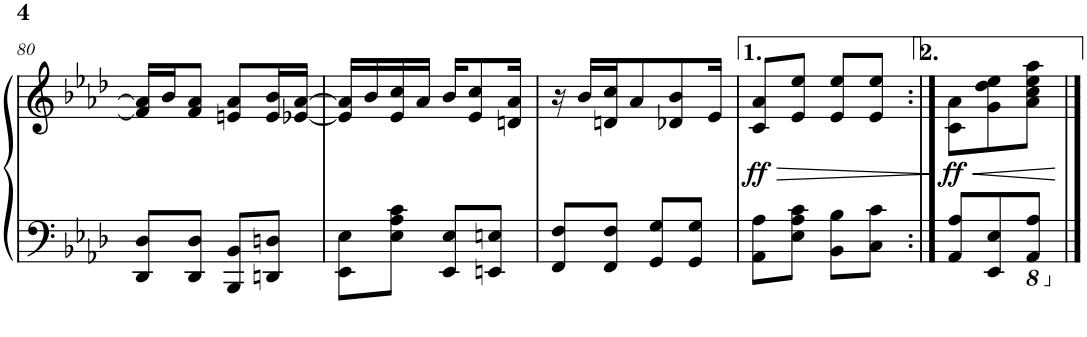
**kern	**kern	**dynam
*part1	*part1	*part1
*staff2	*staff1	*staff1/2
*I"Honky Tonk Piano	*	*
*I'Hnk. Pno.	*	*
!!LO:PB:g=z
*clefF4	*clefG2	*
*k[b-e-a-d-]	*k[b-e-a-d-]	*
*M2/4	*M2/4	*
=80	=80	=80
8DD-/ 8D-/L	16f/] 16a-/]LL	.
.	16b-/J	.
8DD-/ 8D-/J	8f/ 8a-/J	.
8BBB-/ 8BB-/L	8en/ 8a-/L	.
8DDn/ 8Dn/J	16e/ 16b-/L	.
.	[16e-X/ [16a-/JJ	.
=81	=81	=81
8EE-\ 8E-\L	16e-/] 16a-/]LL	.
.	16b-/	.
8E-\ 8A-\ 8c\J	16e-/ 16cc/	.
.	16a-/JJ	.
8EE-/ 8E-/L	16b-/KL	.
.	8e-/ 8cc/	.
8EEn/ 8En/J	.	.
.	16dn/ 16a-/Jk	.
=82	=82	=82
8FF/ 8F/L	16r	.
.	16b-/LL	.
8FF/ 8F/J	16dn/ 16cc/J	.
.	8a-/	.
8GG/ 8G/L	.	.
.	8d-X/ 8b-/	.
8GG/ 8G/J	.	.
.	16e-/Jk	.
=83	=83	=83
!	!	!LO:HP:b
!	!	!LO:DY:n=1:b
8AA-\ 8A-\L	8c/ 8a-/L	> ff
8E-\ 8A-\ 8c\J	8e-/ 8ee-/J	.
8BB-\ 8B-\L	8e-/ 8ee-/L	.
8C\ 8c\J	8e-/ 8ee-/J	.
.	.	]
=84:|!	=84:|!	=84:|!
*M3/8	*M3/8	*
!	!	!LO:HP:b
!	!	!LO:DY:n=1:b
8AA-/ 8A-/L	8c\ 8a-\L	< ff
8EE-/ 8E-/	8g\ 8dd-\ 8ee-\	.
*8ba	*	*
8AAA-/ 8AA-/J	8a-\ 8cc\ 8ee-\ 8aa-\J	.
.	.	[
*X8ba	*	*
==	==	==
*-	*-	*-
